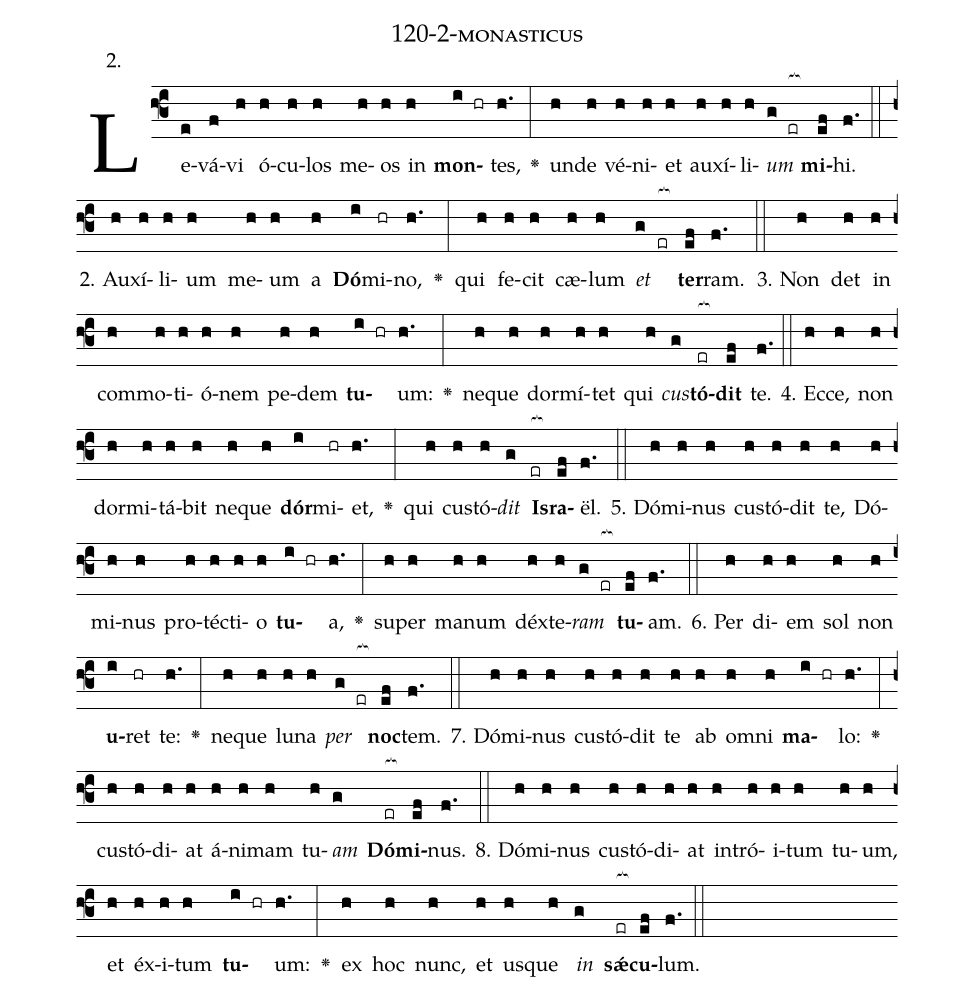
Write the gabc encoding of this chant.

name: 120-2-monasticus;
annotation: 2.;
%%
(f3)Le(e)vá(f)vi(h) ó(h)cu(h)los(h) me(h)os(h) in(h) <b>mon</b>(i hr)tes,(h.) <v>\greheightstar</v>(:) un(h)de(h) vé(h)ni(h)et(h) au(h)xí(h)li(h)<i>um</i>(g er[ocb:1{]) <b>mi</b>(ef[ocb:0}])hi.(f.) (::)
2. Au(h)xí(h)li(h)um(h) me(h)um(h) a(h) <b>Dó</b>(i)mi(hr)no,(h.) <v>\greheightstar</v>(:) qui(h) fe(h)cit(h) cæ(h)lum(h) <i>et</i>(g er[ocb:1{]) <b>ter</b>(ef[ocb:0}])ram.(f.) (::)
3. Non(h) det(h) in(h) com(h)mo(h)ti(h)ó(h)nem(h) pe(h)dem(h) <b>tu</b>(i hr)um:(h.) <v>\greheightstar</v>(:) ne(h)que(h) dor(h)mí(h)tet(h) qui(h) <i>cus</i>(g)<b>tó</b>(er[ocb:1{])<b>dit</b>(ef[ocb:0}]) te.(f.) (::)
4. Ec(h)ce,(h) non(h) dor(h)mi(h)tá(h)bit(h) ne(h)que(h) <b>dór</b>(i)mi(hr)et,(h.) <v>\greheightstar</v>(:) qui(h) cus(h)tó(h)<i>dit</i>(g) <b>Is</b>(er[ocb:1{])<b>ra</b>(ef[ocb:0}])ël.(f.) (::)
5. Dó(h)mi(h)nus(h) cus(h)tó(h)dit(h) te,(h) Dó(h)mi(h)nus(h) pro(h)téc(h)ti(h)o(h) <b>tu</b>(i hr)a,(h.) <v>\greheightstar</v>(:) su(h)per(h) ma(h)num(h) déx(h)te(h)<i>ram</i>(g er[ocb:1{]) <b>tu</b>(ef[ocb:0}])am.(f.) (::)
6. Per(h) di(h)em(h) sol(h) non(h) <b>u</b>(i)ret(hr) te:(h.) <v>\greheightstar</v>(:) ne(h)que(h) lu(h)na(h) <i>per</i>(g er[ocb:1{]) <b>noc</b>(ef[ocb:0}])tem.(f.) (::)
7. Dó(h)mi(h)nus(h) cus(h)tó(h)dit(h) te(h) ab(h) om(h)ni(h) <b>ma</b>(i hr)lo:(h.) <v>\greheightstar</v>(:) cus(h)tó(h)di(h)at(h) á(h)ni(h)mam(h) tu(h)<i>am</i>(g) <b>Dó</b>(er[ocb:1{])<b>mi</b>(ef[ocb:0}])nus.(f.) (::)
8. Dó(h)mi(h)nus(h) cus(h)tó(h)di(h)at(h) in(h)tró(h)i(h)tum(h) tu(h)um,(h) et(h) éx(h)i(h)tum(h) <b>tu</b>(i hr)um:(h.) <v>\greheightstar</v>(:) ex(h) hoc(h) nunc,(h) et(h) us(h)que(h) <i>in</i>(g) <b>sǽ</b>(er[ocb:1{])<b>cu</b>(ef[ocb:0}])lum.(f.) (::)
